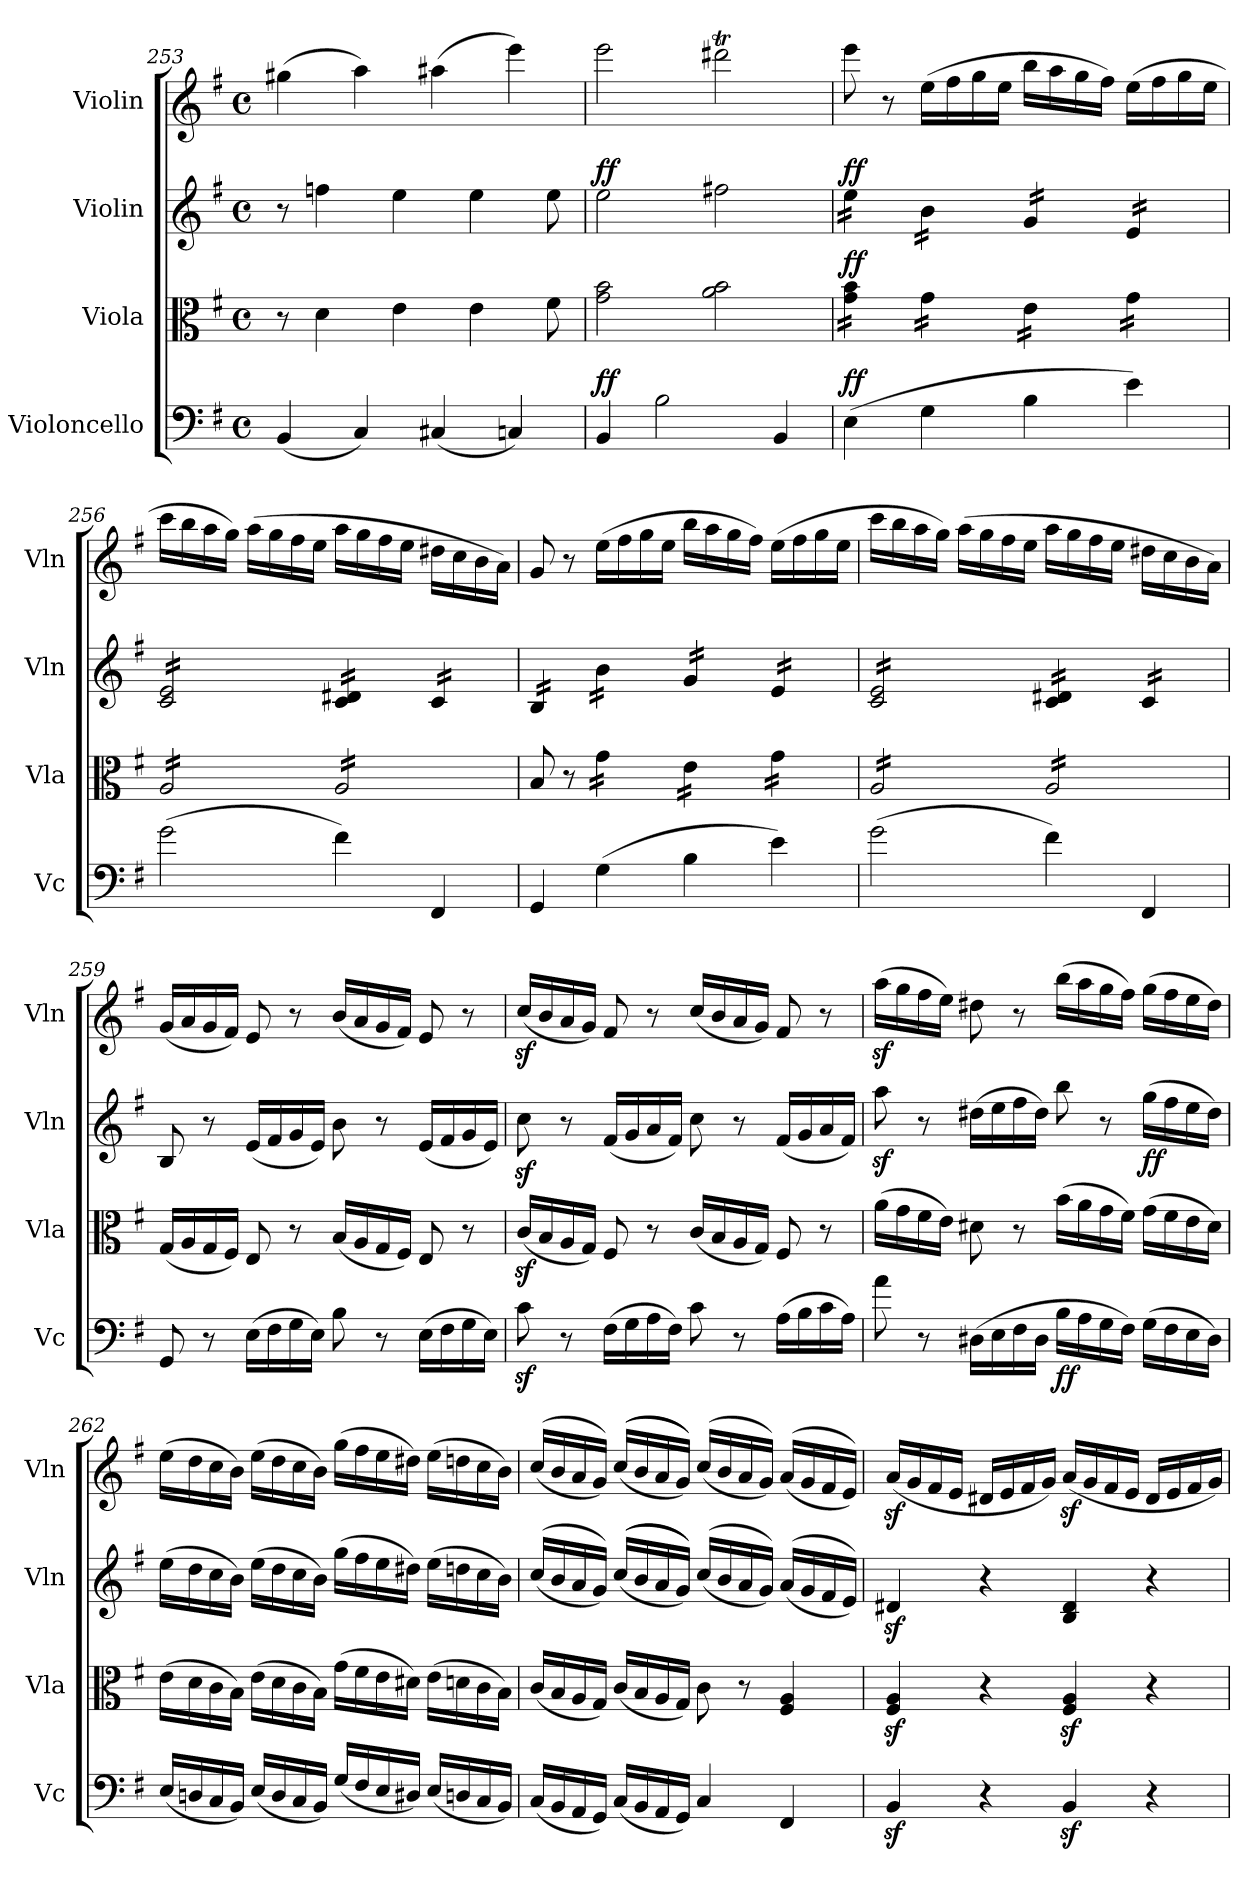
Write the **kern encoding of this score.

**kern	**dynam	**kern	**dynam	**kern	**dynam	**kern
*part4	*part4	*part3	*part3	*part2	*part2	*part1
*staff4	*staff4	*staff3	*staff3	*staff2	*staff2	*staff1
*I"Violoncello	*	*I"Viola	*	*I"Violin	*	*I"Violin
*I'Vc	*	*I'Vla	*	*I'Vln	*	*I'Vln
*clefF4	*	*clefC3	*	*clefG2	*	*clefG2
*k[f#]	*	*k[f#]	*	*k[f#]	*	*k[f#]
*M4/4	*	*M4/4	*	*M4/4	*	*M4/4
*met(c)	*	*met(c)	*	*met(c)	*	*met(c)
=253	=253	=253	=253	=253	=253	=253
(4BB/	.	8r	.	8r	.	(4gg#X\
.	.	4d\	.	4ffn\	.	.
4C/)	.	.	.	.	.	4aa\)
.	.	4e\	.	4ee\	.	.
(4C#X/	.	.	.	.	.	(4aa#X\
.	.	4e\	.	4ee\	.	.
4Cn/)	.	.	.	.	.	4eee\)
.	.	8f#\	.	8ee\	.	.
=254	=254	=254	=254	=254	=254	=254
!	!LO:DY:a	!	!	!	!	!
!	!LO:DY:n=1:a	!	!	!	!LO:DY:a	!
!	!	!	!	!	!LO:DY:n=1:a	!
4BB/	f f	2g\ 2b\	.	2ee\	f f	2eee\
2B\	.	.	.	.	.	.
.	.	2a\ 2b\	.	2ff#X\	.	2ddd#Xt\
4BB/	.	.	.	.	.	.
!!LO:PB:g=z
=255	=255	=255	=255	=255	=255	=255
!	!LO:DY:a	!	!LO:DY:a	!	!LO:DY:a	!
*	*	*tremolo	*	*	*	*
*	*	*	*	*tremolo	*	*
(4E\	ff	16g\ 16b\LL	ff	16ee\LL	ff	8eee\
.	.	16g\ 16b\	.	16ee\	.	.
.	.	16g\ 16b\	.	16ee\	.	8r
.	.	16g\ 16b\JJ	.	16ee\JJ	.	.
4G\	.	16g\LL	.	16b\LL	.	(16ee\LL
.	.	16g\	.	16b\	.	16ff#\
.	.	16g\	.	16b\	.	16gg\
.	.	16g\JJ	.	16b\JJ	.	16ee\JJ
4B\	.	16e\LL	.	16g/LL	.	16bb\LL
.	.	16e\	.	16g/	.	16aa\
.	.	16e\	.	16g/	.	16gg\
.	.	16e\JJ	.	16g/JJ	.	16ff#\JJ)
4e\)	.	16g\LL	.	16e/LL	.	(16ee\LL
.	.	16g\	.	16e/	.	16ff#\
.	.	16g\	.	16e/	.	16gg\
.	.	16g\JJ	.	16e/JJ	.	16ee\JJ
=256	=256	=256	=256	=256	=256	=256
(2g\	.	16A/LL	.	16c/ 16e/LL	.	16ccc\LL
.	.	16A/	.	16c/ 16e/	.	16bb\
.	.	16A/	.	16c/ 16e/	.	16aa\
.	.	16A/	.	16c/ 16e/	.	16gg\JJ)
.	.	16A/	.	16c/ 16e/	.	(16aa\LL
.	.	16A/	.	16c/ 16e/	.	16gg\
.	.	16A/	.	16c/ 16e/	.	16ff#\
.	.	16A/JJ	.	16c/ 16e/JJ	.	16ee\JJ
4f#\)	.	16A/LL	.	16c/ 16d#X/LL	.	16aa\LL
.	.	16A/	.	16c/ 16d#X/	.	16gg\
.	.	16A/	.	16c/ 16d#X/	.	16ff#\
.	.	16A/	.	16c/ 16d#X/JJ	.	16ee\JJ
4FF#/	.	16A/	.	16c/LL	.	16dd#X\LL
.	.	16A/	.	16c/	.	16cc\
.	.	16A/	.	16c/	.	16b\
.	.	16A/JJ	.	16c/JJ	.	16a\JJ)
*	*	*Xtremolo	*	*	*	*
=257	=257	=257	=257	=257	=257	=257
4GG/	.	8B/	.	16B/LL	.	8g/
.	.	.	.	16B/	.	.
.	.	8r	.	16B/	.	8r
.	.	.	.	16B/JJ	.	.
*	*	*tremolo	*	*	*	*
(4G\	.	16g\LL	.	16b\LL	.	(16ee\LL
.	.	16g\	.	16b\	.	16ff#\
.	.	16g\	.	16b\	.	16gg\
.	.	16g\JJ	.	16b\JJ	.	16ee\JJ
4B\	.	16e\LL	.	16g/LL	.	16bb\LL
.	.	16e\	.	16g/	.	16aa\
.	.	16e\	.	16g/	.	16gg\
.	.	16e\JJ	.	16g/JJ	.	16ff#\JJ)
4e\)	.	16g\LL	.	16e/LL	.	(16ee\LL
.	.	16g\	.	16e/	.	16ff#\
.	.	16g\	.	16e/	.	16gg\
.	.	16g\JJ	.	16e/JJ	.	16ee\JJ
=258	=258	=258	=258	=258	=258	=258
(2g\	.	16A/LL	.	16c/ 16e/LL	.	16ccc\LL
.	.	16A/	.	16c/ 16e/	.	16bb\
.	.	16A/	.	16c/ 16e/	.	16aa\
.	.	16A/	.	16c/ 16e/	.	16gg\JJ)
.	.	16A/	.	16c/ 16e/	.	(16aa\LL
.	.	16A/	.	16c/ 16e/	.	16gg\
.	.	16A/	.	16c/ 16e/	.	16ff#\
.	.	16A/JJ	.	16c/ 16e/JJ	.	16ee\JJ
4f#\)	.	16A/LL	.	16c/ 16d#X/LL	.	16aa\LL
.	.	16A/	.	16c/ 16d#X/	.	16gg\
.	.	16A/	.	16c/ 16d#X/	.	16ff#\
.	.	16A/	.	16c/ 16d#X/JJ	.	16ee\JJ
4FF#/	.	16A/	.	16c/LL	.	16dd#X\LL
.	.	16A/	.	16c/	.	16cc\
.	.	16A/	.	16c/	.	16b\
.	.	16A/JJ	.	16c/JJ	.	16a\JJ)
*	*	*	*	*Xtremolo	*	*
*	*	*Xtremolo	*	*	*	*
!!LO:LB:g=z
=259	=259	=259	=259	=259	=259	=259
8GG/	.	(16G/LL	.	8B/	.	(16g/LL
.	.	16A/	.	.	.	16a/
8r	.	16G/	.	8r	.	16g/
.	.	16F#/JJ)	.	.	.	16f#/JJ)
(16E\LL	.	8E/	.	(16e/LL	.	8e/
16F#\	.	.	.	16f#/	.	.
16G\	.	8r	.	16g/	.	8r
16E\JJ)	.	.	.	16e/JJ)	.	.
8B\	.	(16B/LL	.	8b\	.	(16b/LL
.	.	16A/	.	.	.	16a/
8r	.	16G/	.	8r	.	16g/
.	.	16F#/JJ)	.	.	.	16f#/JJ)
(16E\LL	.	8E/	.	(16e/LL	.	8e/
16F#\	.	.	.	16f#/	.	.
16G\	.	8r	.	16g/	.	8r
16E\JJ)	.	.	.	16e/JJ)	.	.
=260	=260	=260	=260	=260	=260	=260
8cz<\	.	(16cz</LL	.	8ccz>\	.	(16ccz>/LL
.	.	16B/	.	.	.	16b/
8r	.	16A/	.	8r	.	16a/
.	.	16G/JJ)	.	.	.	16g/JJ)
(16F#\LL	.	8F#/	.	(16f#/LL	.	8f#/
16G\	.	.	.	16g/	.	.
16A\	.	8r	.	16a/	.	8r
16F#\JJ)	.	.	.	16f#/JJ)	.	.
8c\	.	(16c/LL	.	8cc\	.	(16cc/LL
.	.	16B/	.	.	.	16b/
8r	.	16A/	.	8r	.	16a/
.	.	16G/JJ)	.	.	.	16g/JJ)
(16A\LL	.	8F#/	.	(16f#/LL	.	8f#/
16B\	.	.	.	16g/	.	.
16c\	.	8r	.	16a/	.	8r
16A\JJ)	.	.	.	16f#/JJ)	.	.
=261	=261	=261	=261	=261	=261	=261
8a\	.	(16a\LL	.	8aaz<\	.	(16aaz<\LL
.	.	16g\	.	.	.	16gg\
8r	.	16f#\	.	8r	.	16ff#\
.	.	16e\JJ)	.	.	.	16ee\JJ)
(16D#X\LL	.	8d#X\	.	(16dd#X\LL	.	8dd#X\
16E\	.	.	.	16ee\	.	.
16F#\	.	8r	.	16ff#\	.	8r
16D#\JJ	.	.	.	16dd#\JJ)	.	.
!	!LO:DY:b	!	!	!	!	!
16B\LL	ff	(16b\LL	.	8bb\	.	(16bb\LL
16A\	.	16a\	.	.	.	16aa\
16G\	.	16g\	.	8r	.	16gg\
16F#\JJ)	.	16f#\JJ)	.	.	.	16ff#\JJ)
!	!	!	!	!	!LO:DY:b	!
(16G\LL	.	(16g\LL	.	(16gg\LL	ff	(16gg\LL
16F#\	.	16f#\	.	16ff#\	.	16ff#\
16E\	.	16e\	.	16ee\	.	16ee\
16D#\JJ)	.	16d#\JJ)	.	16dd#\JJ)	.	16dd#\JJ)
=262	=262	=262	=262	=262	=262	=262
(16E/LL	.	(16e\LL	.	(16ee\LL	.	(16ee\LL
16Dn/	.	16d\	.	16dd\	.	16dd\
16C/	.	16c\	.	16cc\	.	16cc\
16BB/JJ)	.	16B\JJ)	.	16b\JJ)	.	16b\JJ)
(16E/LL	.	(16e\LL	.	(16ee\LL	.	(16ee\LL
16D/	.	16d\	.	16dd\	.	16dd\
16C/	.	16c\	.	16cc\	.	16cc\
16BB/JJ)	.	16B\JJ)	.	16b\JJ)	.	16b\JJ)
(16G/LL	.	(16g\LL	.	(16gg\LL	.	(16gg\LL
16F#/	.	16f#\	.	16ff#\	.	16ff#\
16E/	.	16e\	.	16ee\	.	16ee\
16D#X/JJ)	.	16d#X\JJ)	.	16dd#X\JJ)	.	16dd#X\JJ)
(16E/LL	.	(16e\LL	.	(16ee\LL	.	(16ee\LL
16Dn/	.	16dn\	.	16ddn\	.	16ddn\
16C/	.	16c\	.	16cc\	.	16cc\
16BB/JJ)	.	16B\JJ)	.	16b\JJ)	.	16b\JJ)
!!LO:LB:g=z
=263	=263	=263	=263	=263	=263	=263
(16C/LL	.	(16c/LL	.	((16cc/LL	.	((16cc/LL
16BB/	.	16B/	.	16b/	.	16b/
16AA/	.	16A/	.	16a/	.	16a/
16GG/JJ)	.	16G/JJ)	.	16g/JJ))	.	16g/JJ))
(16C/LL	.	(16c/LL	.	(((16cc/LL	.	(((16cc/LL
16BB/	.	16B/	.	16b/	.	16b/
16AA/	.	16A/	.	16a/	.	16a/
16GG/JJ)	.	16G/JJ)	.	16g/JJ)))	.	16g/JJ)))
4C/	.	8c\	.	((16cc/LL	.	((16cc/LL
.	.	.	.	16b/	.	16b/
.	.	8r	.	16a/	.	16a/
.	.	.	.	16g/JJ))	.	16g/JJ))
4FF#/	.	4F#/ 4A/	.	((16a/LL	.	((16a/LL
.	.	.	.	16g/	.	16g/
.	.	.	.	16f#/	.	16f#/
.	.	.	.	16e/JJ))	.	16e/JJ))
=264	=264	=264	=264	=264	=264	=264
4BBz>/	.	4F#/z> 4A/z>	.	4d#Xz>/	.	(16az>/LL
.	.	.	.	.	.	16g/
.	.	.	.	.	.	16f#/
.	.	.	.	.	.	16e/JJ
4r	.	4r	.	4r	.	16d#X/LL
.	.	.	.	.	.	16e/
.	.	.	.	.	.	16f#/
.	.	.	.	.	.	16g/JJ)
4BBz>/	.	4F#/z> 4A/z>	.	4B/ 4d#/	.	(16az>/LL
.	.	.	.	.	.	16g/
.	.	.	.	.	.	16f#/
.	.	.	.	.	.	16e/JJ
4r	.	4r	.	4r	.	16d#/LL
.	.	.	.	.	.	16e/
.	.	.	.	.	.	16f#/
.	.	.	.	.	.	16g/JJ)
=	=	=	=	=	=	=
*-	*-	*-	*-	*-	*-	*-
